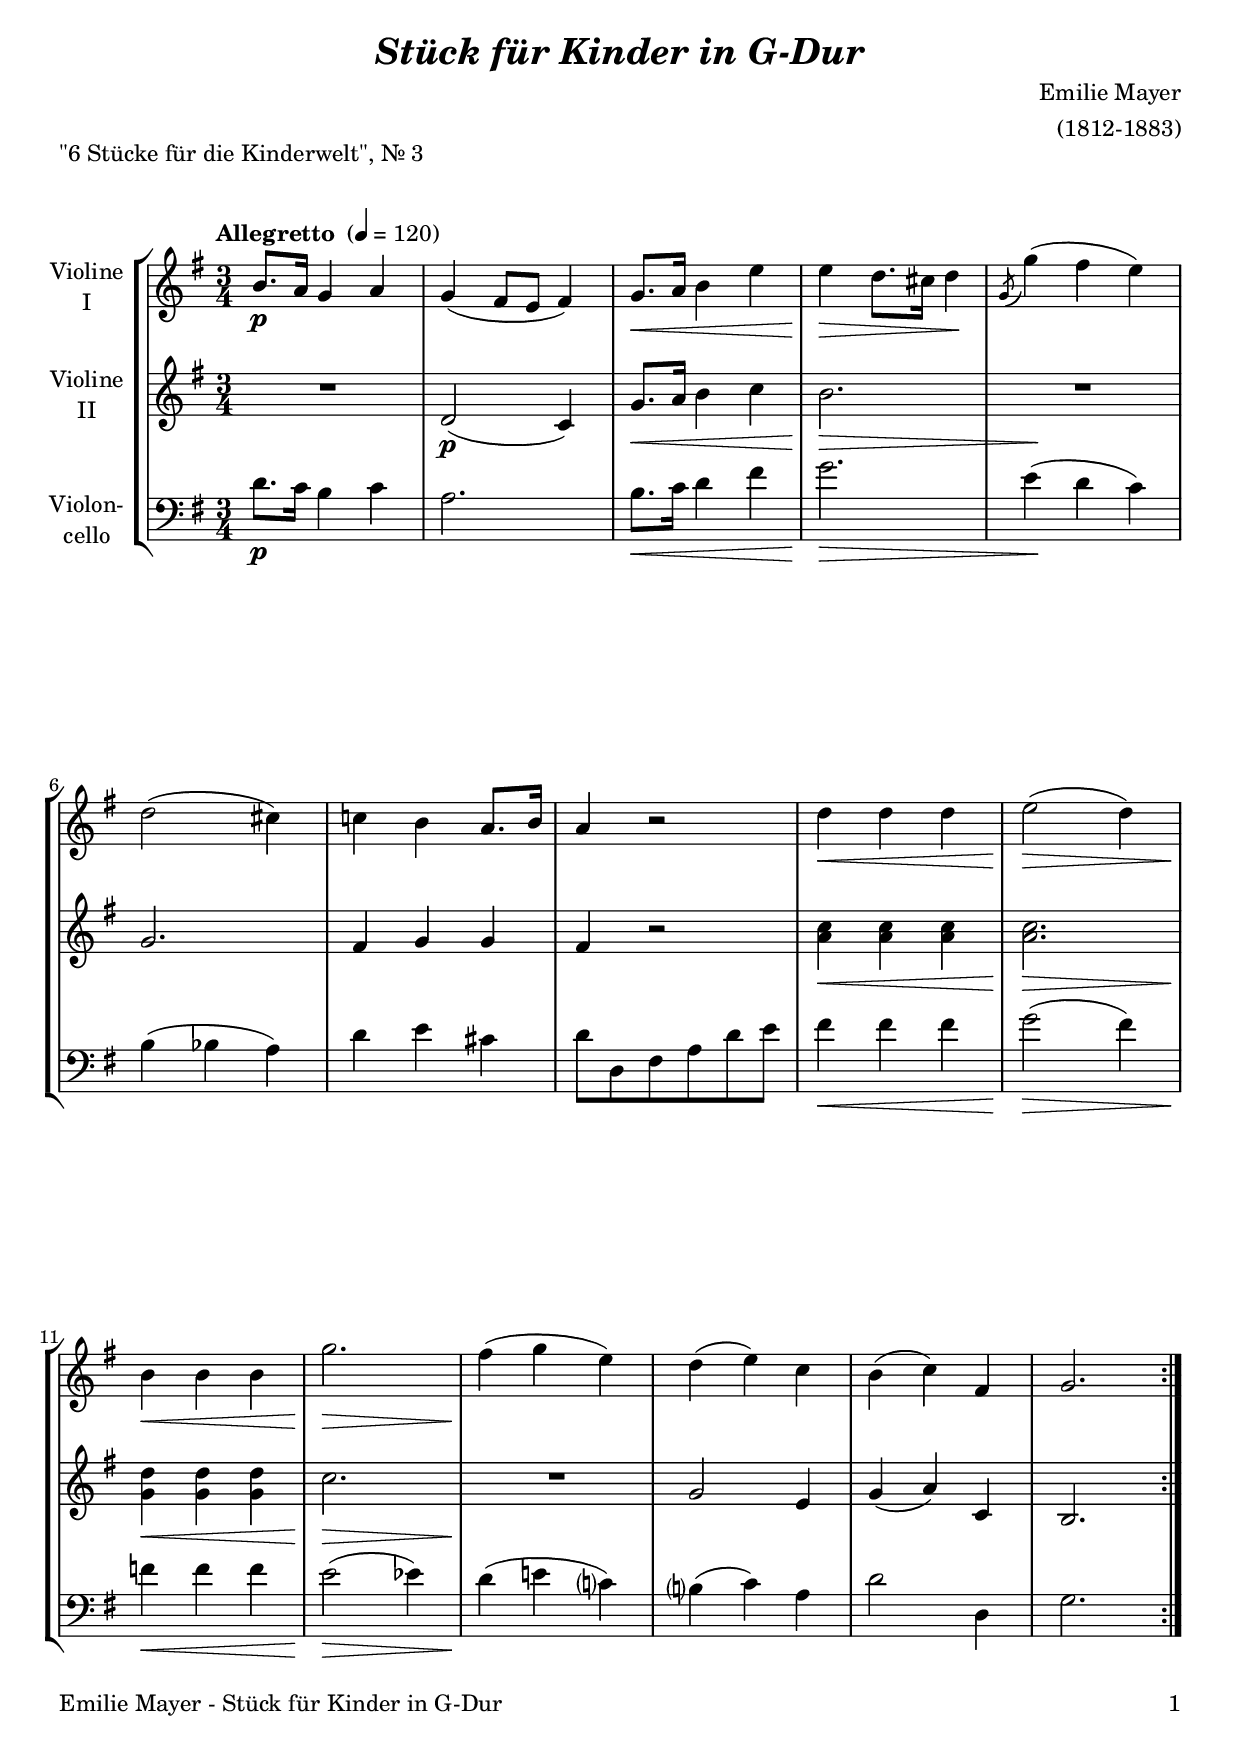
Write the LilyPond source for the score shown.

\version "2.24.1"
\include "deutsch.ly"

#(set-global-staff-size 20)

\header {
  title     = \markup \bold \italic "Stück für Kinder in G-Dur"
  composer  = "Emilie Mayer"
  arranger  = "(1812-1883)"
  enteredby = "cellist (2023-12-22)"
  piece     = "\"6 Stücke für die Kinderwelt\", Nr. 3"
}

voiceconsts = {
 \key g \major
 \time 3/4
 \clef "treble"
% \numericTimeSignature
 \compressEmptyMeasures
  % Set default beaming for all staves
% \set Timing.beamExceptions = #'()
% \set Timing.baseMoment     = #(ly:make-moment 1 4)
% \set Timing.beatStructure  = #'(1 1 1)
 \tempo "Allegretto " 4=120
}

mivl = "violin"
miba = "cello"

va = \relative c'' {
  \voiceconsts

  \repeat volta 2 {
    h8.\p a16 g4 a
    g( fis8 e fis4)
    g8.\< a16 h4 e
    e\!\> d8. cis16 d4\!
    \acciaccatura g,8 g'4( fis e)
    d2( cis4)
    c! h a8. h16

    a4 r2
    d4\< d d
    e2(\!\> d4)
    h\!\< h h
    g'2.\!\>
    fis4(\! g e)
    d( e) c
    h( c) fis,
    g2.
  }
}

vb = \relative c' {
  \voiceconsts

  \repeat volta 2 {
    R2.
    d2(\p c4)
    g'8.\< a16 h4 c
    h2.\!\>
    R\!
    g
    fis4 g g

    fis r2
    <a c>4\< <a c> <a c>
    <a c>2.\!\>
    <g d'>4\!\< <g d'> <g d'>
    c2.\!\>
    R\!
    g2 e4
    g( a) c,
    h2.
  }
}

vc = \relative c' {
  \voiceconsts
  \clef "bass"
  
  \repeat volta 2 {
    d8.\p c16 h4 c
    a2.
    h8.\< c16 d4 fis
    g2.\!\>
    e4(\! d c)
    h( b a)
    d e cis

    d8 d, fis a d e
    fis4\< fis fis
    g2(\!\> fis4)
    f\!\< f f
    e2(\!\> es4)
    d(\! e! c?)
    h?( c) a
    d2 d,4
    g2.
  }
}


music = \new StaffGroup <<
      \new Staff {
        \set Staff.midiInstrument = \mivl
        \set Staff.instrumentName = \markup \center-column { "Violine" "I" }
        \transpose g g { \va }
      }
      
      \new Staff {
        \set Staff.midiInstrument = \mivl
        \set Staff.instrumentName = \markup \center-column { "Violine" "II" }
        \transpose g g { \vb }
      }
      
      \new Staff {
        \set Staff.midiInstrument = \miba
        \set Staff.instrumentName = \markup \center-column { "Violon-" "cello" }
        \transpose g g { \vc }
      }
>>

\book {
  \paper {
    print-page-number = ##t
    print-first-page-number = ##t
    ragged-last-bottom = ##f
    oddHeaderMarkup = \markup \null
    evenHeaderMarkup = \markup \null
    oddFooterMarkup = \markup {
      \fill-line {
        \if \should-print-page-number
        "Emilie Mayer - Stück für Kinder in G-Dur" \fromproperty #'page:page-number-string
      }
    }
    evenFooterMarkup = \oddFooterMarkup
  } \score {
    \music
    \layout {}
  }

  \score {
    \unfoldRepeats \music

    \midi {
      \context {
        \Score
      }
    }
  }
}